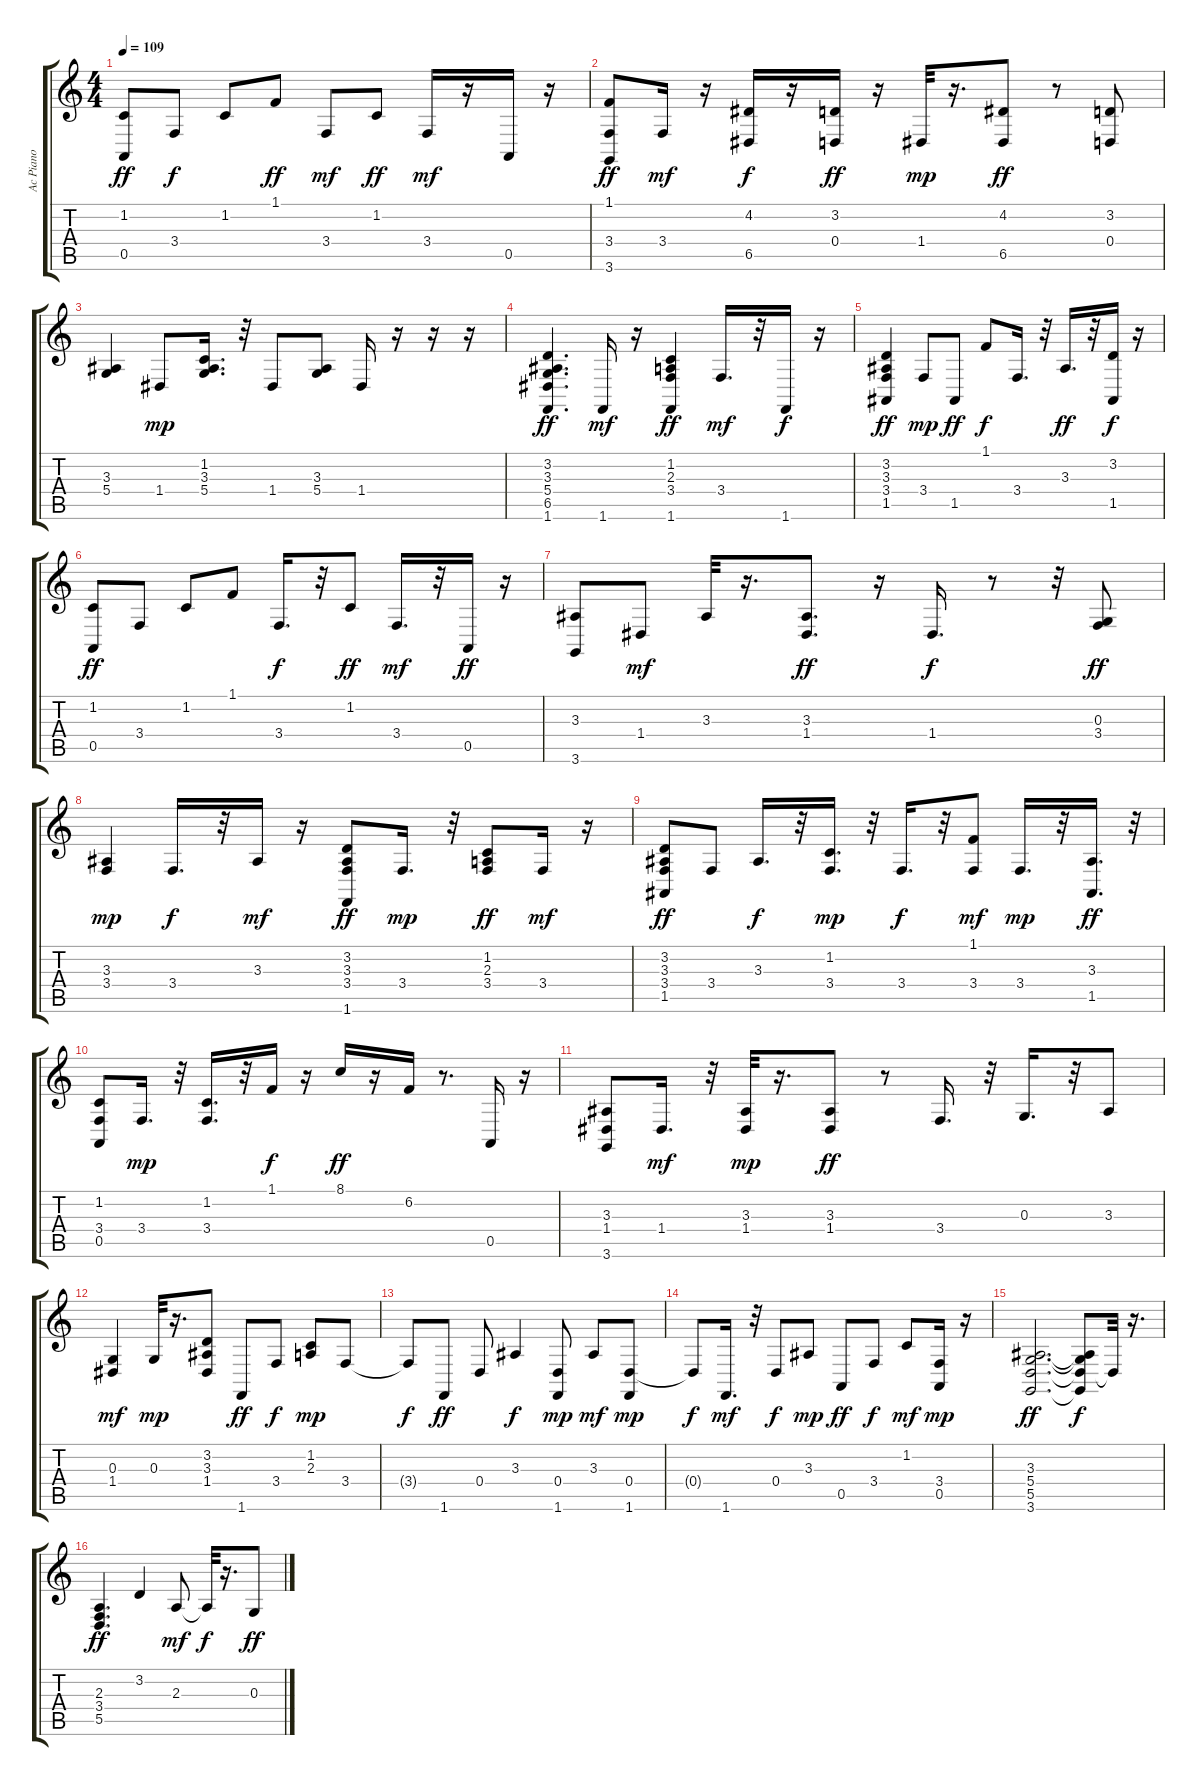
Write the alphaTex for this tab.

\track ("Ac Piano" "Ac Piano") {instrument acousticgrandpiano}
\staff {score tabs}
\tuning (E4 B3 G3 D3 A2 E2) {hide}
\ts (4 4)
\tempo 109
\clef g2
\ks c
(1.2 0.5).8{dy ff} 3.4.8{dy f} 1.2.8 1.1.8{dy ff} 3.4.8{dy mf} 1.2.8{dy ff} 3.4.16{dy mf} r.16 0.5.16 r.16 |
(1.1 3.4 3.6).8{dy ff} 3.4.16{dy mf} r.16 (4.2 6.5).16{dy f} r.16 (3.2 0.4).16{dy ff} r.16 1.4.32{dy mp} r.16{d} (4.2 6.5).8{dy ff} r.8 (3.2 0.4).8 |
(3.3 5.4).4 1.4.8{dy mp} (1.2 3.3 5.4).16{d} r.32 1.4.8 (3.3 5.4).8 1.4.16 r.16 r.16 r.16 |
(3.2 3.3 5.4 6.5 1.6).4{d dy ff} 1.6.16{dy mf} r.16 (1.2 2.3 3.4 1.6).4{dy ff} 3.4.16{d dy mf} r.32 1.6.16{dy f} r.16 |
(3.2 3.3 3.4 1.5).4{dy ff} 3.4.8{dy mp} 1.5.8{dy ff} 1.1.8{dy f} 3.4.16{d} r.32 3.3.16{d dy ff} r.32 (3.2 1.5).16{dy f} r.16 |
(1.2 0.5).8{dy ff} 3.4.8 1.2.8 1.1.8 3.4.16{d dy f} r.32 1.2.8{dy ff} 3.4.16{d dy mf} r.32 0.5.16{dy ff} r.16 |
(3.3 3.6).8 1.4.8{dy mf} 3.3.32 r.16{d} (3.3 1.4).8{d dy ff} r.16 1.4.16{d dy f} r.8 r.32 (0.3 3.4).8{dy ff} |
(3.3 3.4).4{dy mp} 3.4.16{d dy f} r.32 3.3.16{dy mf} r.16 (3.2 3.3 3.4 1.6).8{dy ff} 3.4.16{d dy mp} r.32 (1.2 2.3 3.4).8{dy ff} 3.4.16{dy mf} r.16 |
(3.2 3.3 3.4 1.5).8{dy ff} 3.4.8 3.3.16{d dy f} r.32 (1.2 3.4).16{d dy mp} r.32 3.4.16{d dy f} r.32 (1.1 3.4).8{dy mf} 3.4.16{d dy mp} r.32 (3.3 1.5).16{d dy ff} r.32 |
(1.2 3.4 0.5).8 3.4.16{d dy mp} r.32 (1.2 3.4).16{d} r.32 1.1.16{dy f} r.16 8.1.16{dy ff} r.16 6.2.16 r.8{d} 0.5.16 r.16 |
(3.3 1.4 3.6).8 1.4.16{d dy mf} r.32 (3.3 1.4).32{dy mp} r.16{d} (3.3 1.4).8{dy ff} r.8 3.4.16{d} r.32 0.3.16{d} r.32 3.3.8 |
(0.3 1.4).4{dy mf} 0.3.32{dy mp} r.16{d} (3.2 3.3 1.4).8 1.6.8{dy ff} 3.4.8{dy f} (1.2 2.3).8{dy mp} 3.4.8 |
3.4{t}.8{dy f} 1.6.8{dy ff} 0.4.8 3.3.4{dy f} (0.4 1.6).8{dy mp} 3.3.8{dy mf} (0.4 1.6).8{dy mp} |
0.4{t}.8{dy f} 1.6.16{d dy mf} r.32 0.4.8{dy f} 3.3.8{dy mp} 0.5.8{dy ff} 3.4.8{dy f} 1.2.8{dy mf} (3.4 0.5).16{dy mp} r.16 |
(3.3 5.4 5.5 3.6).2{d dy ff} (3.3{t} 5.4{t} 5.5{t} 3.6{t}).8{dy f} 5.5{t}.32 r.16{d} |
(2.3 3.4 5.5).4{d dy ff} 3.2.4 2.3.8{dy mf} 2.3{t}.32{dy f} r.16{d} 0.3.8{dy ff}
